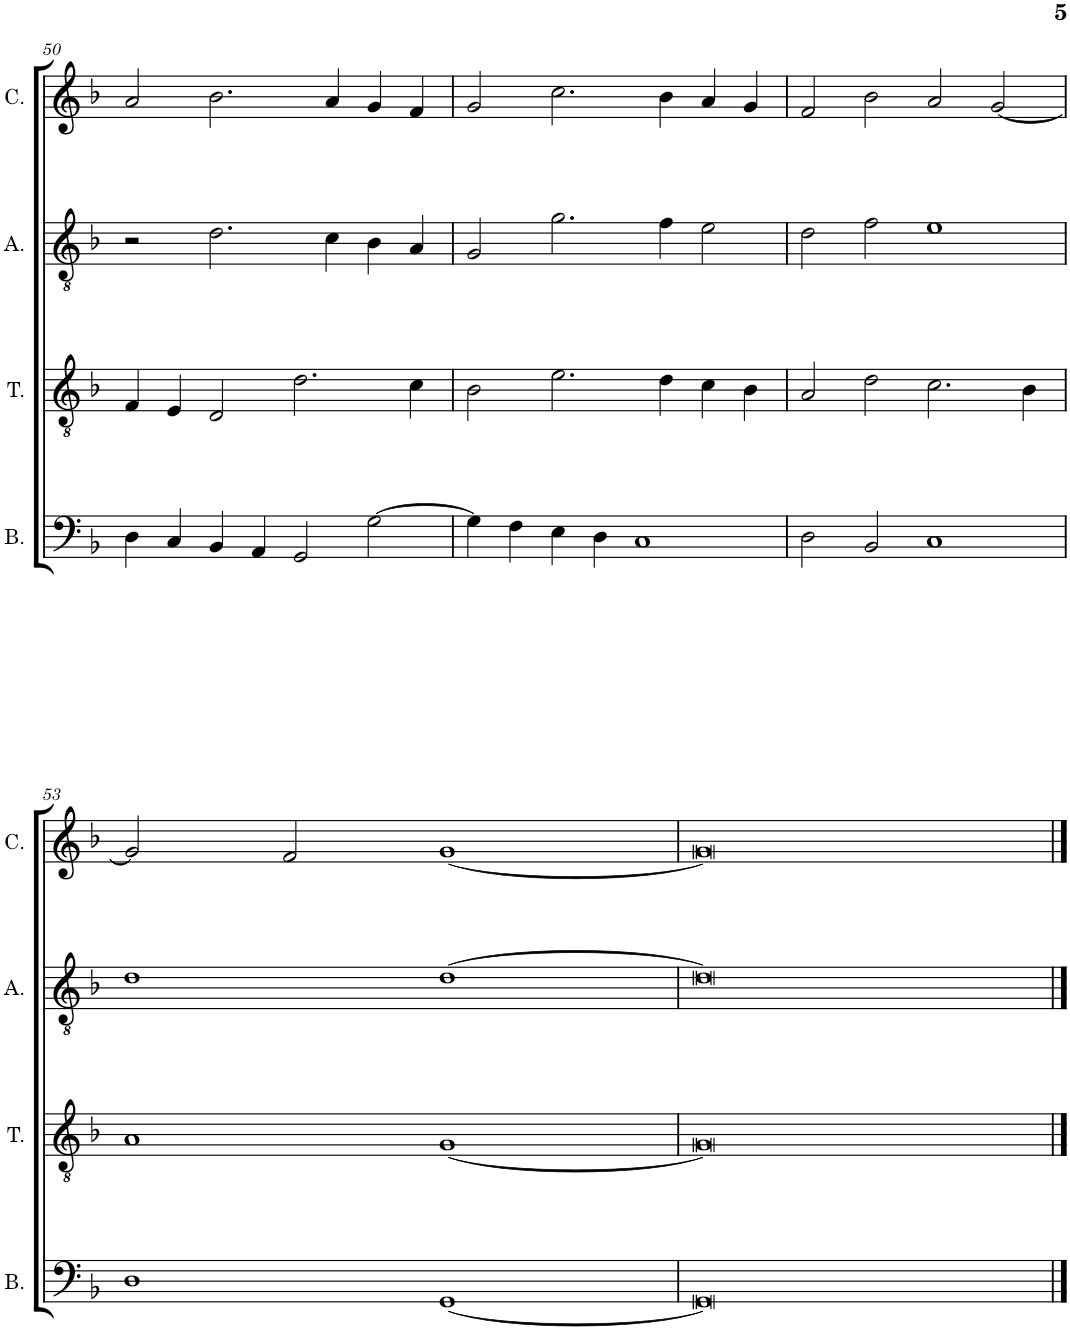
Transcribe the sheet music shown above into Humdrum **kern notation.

**kern	**kern	**kern	**kern
*part4	*part3	*part2	*part1
*staff4	*staff3	*staff2	*staff1
*I"Bassus	*I"Tenor	*I"Altus	*I"Cantus
*I'B.	*I'T.	*I'A.	*I'C.
!!LO:PB:g=z
*clefF4	*clefGv2	*clefGv2	*clefG2
*k[b-]	*k[b-]	*k[b-]	*k[b-]
*M2/1	*M2/1	*M2/1	*M2/1
=50	=50	=50	=50
4D\	4F/	2r	2a/
4C/	4E/	.	.
4BB-/	2D/	2.d\	2.b-\
4AA/	.	.	.
2GG/	2.d\	.	.
.	.	4c\	4a/
[2G\	.	4B-\	4g/
.	4c\	4A/	4f/
=51	=51	=51	=51
4G\]	2B-\	2G/	2g/
4F\	.	.	.
4E\	2.e\	2.g\	2.cc\
4D\	.	.	.
1C	.	.	.
.	4d\	4f\	4b-\
.	4c\	2e\	4a/
.	4B-\	.	4g/
=52	=52	=52	=52
2D\	2A/	2d\	2f/
2BB-/	2d\	2f\	2b-\
1C	2.c\	1e	2a/
.	.	.	[2g/
.	4B-\	.	.
!!LO:LB:g=z
=53	=53	=53	=53
1D	1A	1d	2g/]
.	.	.	2f/
[1GG	[1G	[1d	[1g
=54	=54	=54	=54
0GG]	0G]	0d]	0g]
==	==	==	==
*-	*-	*-	*-
